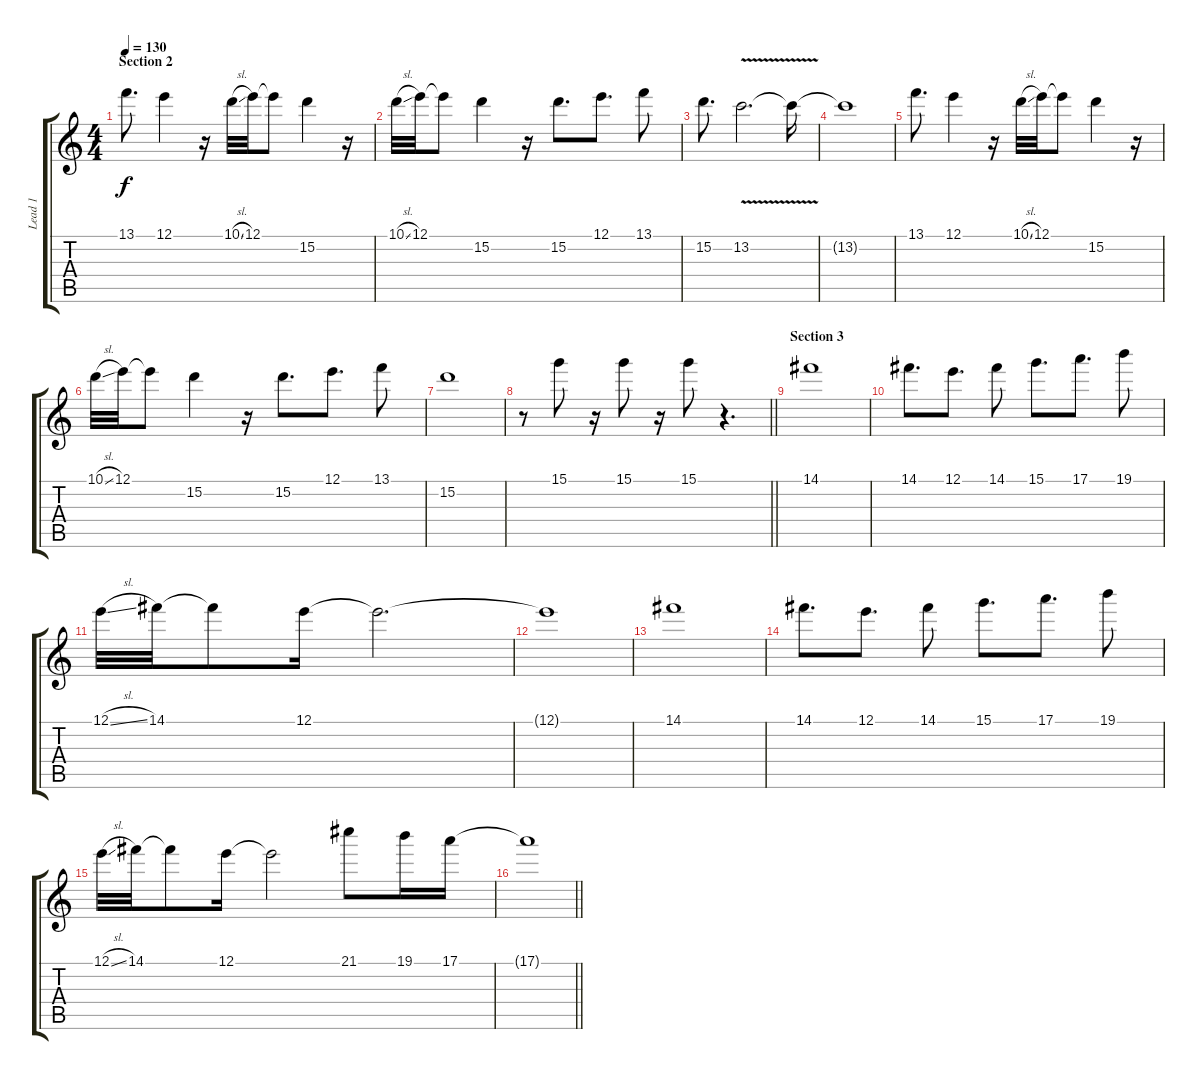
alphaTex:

\track ("Lead 1" "Lead 1") {instrument distortionguitar}
\staff {score tabs}
\tuning (E4 B3 G3 D3 A2 E2) {hide}
\ts (4 4)
\section ("" "Section 2")
\tempo 130
\clef g2
\ks c
13.1.8{d dy f} 12.1.4 r.16 10.1{sl}.32 12.1.32 12.1{t}.8 15.2.4 r.16 |
10.1{sl}.32 12.1.32 12.1{t}.8 15.2.4 r.16 15.2.8{d} 12.1.8{d} 13.1.8 |
15.2.8{d} 13.2{v}.2{d} 13.2{t}.16 |
13.2{t}.1 |
13.1.8{d} 12.1.4 r.16 10.1{sl}.32 12.1.32 12.1{t}.8 15.2.4 r.16 |
10.1{sl}.32 12.1.32 12.1{t}.8 15.2.4 r.16 15.2.8{d} 12.1.8{d} 13.1.8 |
15.2.1 |
\barLineRight lightlight
r.8 15.1.8 r.16 15.1.8 r.16 15.1.8 r.4{d} |
\section ("" "Section 3")
14.1.1 |
14.1.8{d} 12.1.8{d} 14.1.8 15.1.8{d} 17.1.8{d} 19.1.8 |
12.1{sl}.32 14.1.32 14.1{t}.8 12.1.16 12.1{t}.2{d} |
12.1{t}.1 |
14.1.1 |
14.1.8{d} 12.1.8{d} 14.1.8 15.1.8{d} 17.1.8{d} 19.1.8 |
12.1{sl}.32 14.1.32 14.1{t}.8 12.1.16 12.1{t}.2 21.1.8 19.1.16 17.1.16 |
\barLineRight lightlight
17.1{t}.1
